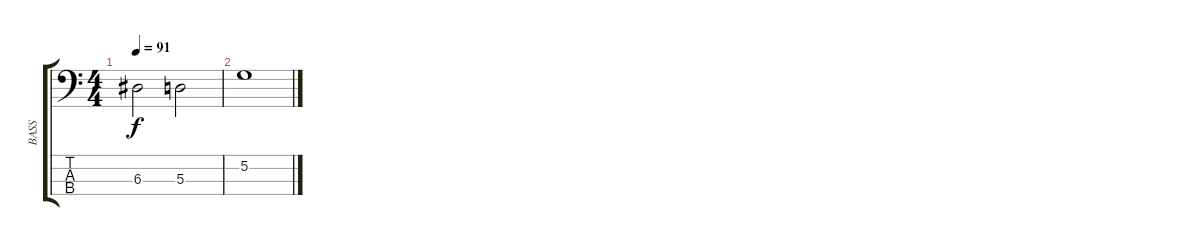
\track ("BASS" "BASS") {instrument electricbasspick}
\staff {score tabs}
\tuning (G2 D2 A1 E1) {hide}
\ts (4 4)
\tempo 91
\clef f4
\ks c
6.3.2{dy f} 5.3.2 |
5.2.1
